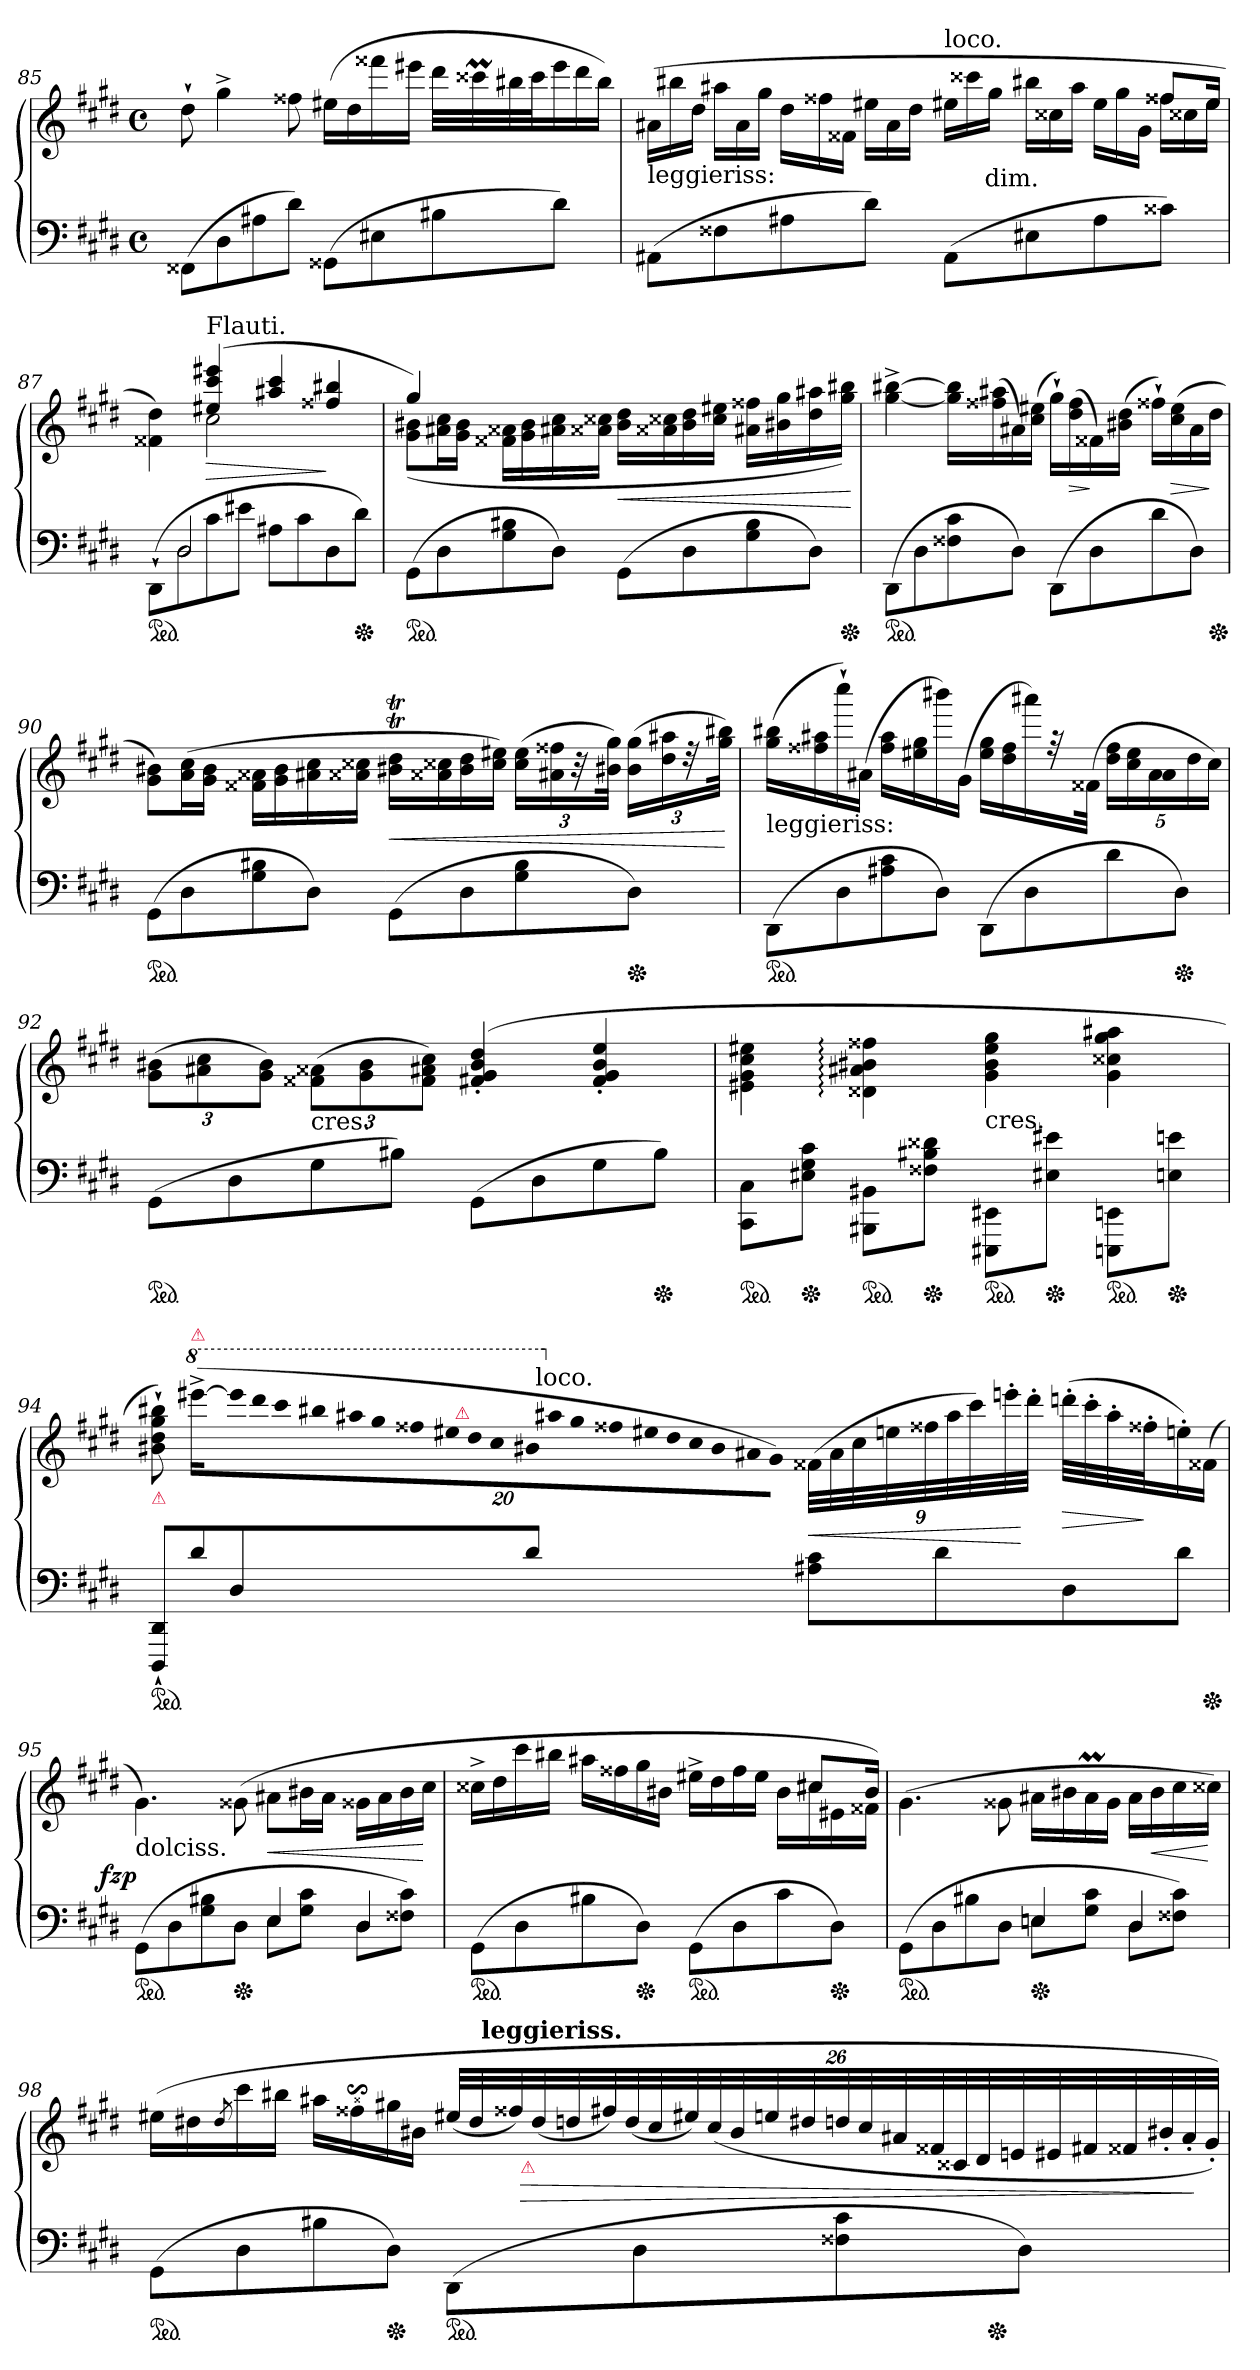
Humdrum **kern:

**kern	**kern	**dynam
*part1	*part1	*part1
*staff2	*staff1	*staff1/2
*clefF4	*clefG2	*
*k[f#c#g#d#]	*k[f#c#g#d#]	*
*E:	*E:	*
*M4/4	*M4/4	*
*met(c)	*met(c)	*
=85	=85	=85
(>8FF##XL	8dd#`	.
8D#	4gg#^	.
8A#X	.	.
8d#J)	8ff##X	.
(>8GG##XL	(>16ee#XLL	.
.	16dd#	.
8E#X	16fff##X	.
.	16eee#XJJ	.
8B#X	32ddd#LLL	.
.	32ccc##Xm	.
.	32bb#X	.
.	32ccc##J	.
*	*Xtuplet	*
8d#J)	24eee#	.
.	24ddd#	.
.	24bb#JJ)	.
=86	=86	=86
*	*8va	*
*	*^	*
!	!LO:TX:b:t=leggieriss&colon;	!	!
(>8AA#XL	2ryy	(>24aa#XLL	.
.	.	24bbb#X	.
.	.	24ddd#JJ	.
8F##X	.	24aaa#XLL	.
.	.	24aa#	.
.	.	24ggg#JJ	.
8A#X	.	24ddd#LL	.
.	.	24fff##X	.
.	.	24ff##XJJ	.
8d#J)	.	24eee#XLL	.
.	.	24aa#	.
.	.	24ddd#JJ	.
*	*X8va	*	*
!	!LO:TX:a:t=loco.	!	!
(>8AA#L	4ryy	24ee#XLL	.
.	.	24ccc##X	.
!	!	!LO:TX:c:t=dim.	!
.	.	24gg#JJ	.
8E#X	.	24bb#XLL	.
.	.	24cc##X	.
.	.	24aa#JJ	.
8A#	8ryy	24ee#LL	.
.	.	24gg#	.
.	.	24g#JJ	.
8c##XJ)	12ff##XL	24ff##XLL	.
.	.	24cc##X	.
.	24ee#Jk	24ee#JJ	.
=87	=87	=87	=87
*^	*	*	*
!LO:TX:a:color=crimson:t=⚠	!	!	!	!
*ped	*	*	*	*
8ryy	(>8DD#`L	4ryy	4f##X\ 4dd#\)	.
!	!LO:N:vis=2	!	!	!
2D#	8D#	.	.	.
!	!	!LO:TX:a:t=Flauti.	!	!
.	8c#	(>4ee#X! 4ccc#! 4eee#X!	2cc#	>
.	8e#XJ	.	.	.
.	8A#XL	4aa#X! 4ccc#!	.	.
8ryy	8c#	.	.	.
4ryy	8D#	4ff##X!/ 4bb#X!/	4ryy	]
*Xped	*	*	*	*
.	8d#J)	.	.	.
*v	*v	*	*	*
=88	=88	=88	=88
*ped	*	*	*
(>8GG#L	4gg#!)	(>8g# 8b#XL	.
8D#	.	16a#X 16cc#L	.
.	.	16g# 16b#JJ	.
8G# 8B#X	2.ryy	16f##X\ 16a##X\LL	.
.	.	16g# 16b#	.
8D#J)	.	16a#X 16cc#	.
.	.	16a##X 16cc##XJJ	.
(>8GG#L	.	16b# 16dd#LL	<
.	.	16a##X 16cc##X	.
8D#	.	16b# 16dd#	.
.	.	16cc## 16ee#XJJ	.
8G# 8B#	.	16a#X 16ff##XLL	.
.	.	16b#X 16gg#	.
8D#J)	.	16dd# 16aa#X	.
*Xped	*	*	*
.	.	16gg# 16bb#XJJ)	.
*	*v	*v	*
.	.	[
=89	=89	=89
*ped	*	*
(>8DD#\L	[4gg#^ [4bb#X^	.
8D#	.	.
8F##X 8c#	16gg#] 16bb#]LL	.
.	(>16ff##X 16aa#X	.
8D#J)	16a#X)	.
.	(>16cc# 16ee#XJJ	.
(>8DD#L	16gg#`LL)	.
.	(>16dd# 16ff##	>
8D#	16f##X)	]
.	(>16b#X 16dd#JJ	.
8d#	16ff##X`LL)	.
.	(>16cc# 16ee#	>
8D#J)	16a#	.
*Xped	*	*
.	16dd#JJ	]
=90	=90	=90
*ped	*	*
(>8GG#L	8g#\ 8b#X\L)	.
8D#	(>16a 16cc#L	.
.	16g# 16b#JJ	.
8G# 8B#X	16f##X\ 16a##X\LL	.
.	16g# 16b#	.
8D#J)	16a#X 16cc#	.
.	16a##X 16cc##XJJ	.
(>8GG#L	16b#XT 16dd#TLL	<
.	16a##X 16cc##X	.
8D#	16b# 16dd#	.
.	16cc## 16ee#XJJ)	.
*	*tuplet	*
8G# 8B#	(>24cc## 24ee#LL	.
.	24a#X 24ff##X	.
.	48r	.
.	48b#X 48gg#JJk)	.
*Xped	*	*
8D#J)	(>24b# 24gg#LL	.
.	24dd# 24aa#X	.
.	48rdd	.
.	48gg# 48bb#XJJk)	.
.	.	[
=91	=91	=91
*	*^	*
!	!LO:TX:b:t=leggieriss&colon;	!	!
*ped	*	*	*
(>8DD#\L	2ryy	(>16gg# 16bb#XLL	.
.	.	16ff##X 16aa#X	.
8D#	.	16cccc#`)	.
.	.	(>16a#XJJ	.
8A#X 8c#	.	16ff## 16aa#LL	.
.	.	16ee#X 16gg#	.
8D#J)	.	16bbb#X)	.
.	.	(>16g#JJ	.
(>8DD#L	4ryy	16ee# 16gg#LL	.
.	.	16dd# 16ff##	.
8D#	.	16aaa#X)	.
.	.	32r	.
.	.	(>32f##XJJk	.
*	*Xtuplet	*tuplet	*
8d#	10ryy	20dd# 20ff##LL	.
.	.	20cc# 20ee#	.
!	!LO:N:vis=4	!	!
.	10a#	20a#	.
*Xped	*	*	*
8D#J)	.	.	.
.	.	20dd#	.
.	20ryy	20cc#JJ)	.
*	*v	*v	*
=92	=92	=92
*ped	*	*
(>8GG#L	(>12g#\ 12b#X\L	.
.	12a#X 12cc#	.
8D#	.	.
.	12g# 12b#J)	.
!	!LO:TX:c:t=cres.	!
8G#	(>12f##X\ 12a##X\L	.
.	12g# 12b#	.
8B#XJ)	.	.
.	12f## 12a#X 12cc#J)	.
(>8GG#L	(>4f#X' 4g#' 4b#' 4dd#'	.
8D#	.	.
8G#	4f#'/ 4g#'/ 4b#'/ 4ee'/	.
*Xped	*	*
8B#J)	.	.
=93	=93	=93
*ped	*	*
8CC#\ 8C#\L	4e#X\ 4g#\ 4cc#\ 4ee#X\	.
*Xped	*	*
8E#X 8G# 8c#J	.	.
*ped	*	*
8BBB#X\ 8BB#X\L	4d##X:\ 4a#X:\ 4b#X:\ 4ff##X:\	.
*Xped	*	*
8F##X 8B#X 8d##XJ	.	.
!	!LO:TX:c:t=cres.	!
!LO:TX:b:color=crimson:t=⚠	!	!
*ped	*	*
8EEE#X\ 8EE#X\L	4g# 4b# 4ee# 4gg#	.
*Xped	*	*
8E#X 8e#XJ	.	.
!LO:TX:b:color=crimson:t=⚠	!	!
*ped	*	*
8EEEn\ 8EEn\L	4g# 4cc##X 4gg# 4aa#X	.
*Xped	*	*
8En 8enJ	.	.
=94	=94	=94
!	!LO:TX:b:color=crimson:t=⚠	!
!LO:TX:b:color=crimson:t=⚠	!	!
*ped	*	*
8DDD#` 8DD#`L	8b#X` 8dd#` 8gg#` 8bb#X`)	.
*	*8va	*
!	!LO:TX:a:color=crimson:t=⚠	!
!	!LO:N:vis=16	!
8d#	(>[8eeee#X^<LL	.
!	!LO:N:vis=32	!
8D#	80eeee#L]	.
!	!LO:N:vis=32	!
.	80dddd#	.
!	!LO:N:vis=32	!
.	80cccc#	.
!	!LO:N:vis=32	!
.	80bbb#X	.
!	!LO:N:vis=32	!
.	80aaa#X	.
!	!LO:N:vis=32	!
.	80ggg#	.
!	!LO:N:vis=32	!
.	80fff##X	.
!	!LO:N:vis=32	!
.	80eee#X	.
!	!LO:TX:a:color=crimson:t=⚠	!
!	!LO:N:vis=32	!
.	80ddd#	.
!	!LO:N:vis=32	!
.	80ccc#	.
!	!LO:N:vis=32	!
8d#J	80bb#X	.
*	*X8va	*
!	!LO:TX:a:t=loco.	!
!	!LO:N:vis=32	!
.	80aa#X	.
!	!LO:N:vis=32	!
.	80gg#	.
!	!LO:N:vis=32	!
.	80ff##X	.
!	!LO:N:vis=32	!
.	80ee#X	.
!	!LO:N:vis=32	!
.	80dd#	.
!	!LO:N:vis=32	!
.	80cc#	.
!	!LO:N:vis=32	!
.	80b#	.
!	!LO:N:vis=32	!
.	80a#X	.
!	!LO:N:vis=32	!
.	80g#JJJ)	.
8A#X 8c#L	(>36f##XLLL	<
.	36a#	.
.	36cc#	.
.	36een	.
.	36ff##X	.
8d#	.	.
.	36aa#	.
.	36ccc#)	.
.	36eeen'	.
.	36ddd#'JJJ	[
8D#	(>32dddn'LLL	>
.	32ccc#'	.
.	32aa#'	.
.	32ff##X'J	]
8d#J	16een')	.
*Xped	*	*
.	(>16f##XJJ	.
=95	=95	=95
*^	*	*
!	!	!LO:TX:b:t=dolciss.	!
!	!	!	!LO:DY:rj
!	!	!	!LO:DY:n=1:rj
*ped	*	*	*
2ryy	(>8GG#L	4.g#\)	fz p
.	8D#	.	.
.	8G# 8B#X	.	.
*Xped	*	*	*
.	8D#J	(>8g##X\	.
!	!	!	!LO:HP:n=1:b
4E	8EL	8a#X\L	< >
.	8G# 8c#J	16b#XL	]
.	.	16a#JJ	.
4D#	8D#L	16g##X\LL	.
.	.	16a#	.
.	8F##X 8c#J)	16b#	.
.	.	16cc#JJ	[
*v	*v	*	*
=96	=96	=96
*	*^	*
*ped	*	*	*
(>8GG#L	2ryy	16cc##X^<LL	.
.	.	16dd#	.
8D#	.	16ccc#	.
.	.	16bb#XJJ	.
8B#X	.	16aa#XLL	.
.	.	16ff##X	.
*Xped	*	*	*
8D#J)	.	16gg#	.
.	.	16b#XJJ	.
*ped	*	*	*
(>8GG#L	4ryy	16ee#X^<LL	.
.	.	16dd#	.
8D#	.	16ff##	.
.	.	16ee#JJ	.
8c#	16ryy	16b#LL	.
.	8cc#XL	16cc#X	.
*Xped	*	*	*
8D#J)	.	16e#X	.
.	16b#Jk)	16f##XJJ	.
*	*v	*v	*
=97	=97	=97
*^	*	*
*ped	*	*	*
2ryy	(>8GG#L	(>4.g#\	.
.	8D#	.	.
.	8B#X	.	.
.	8D#J	8g##X\	.
*Xped	*	*	*
4En	8EnL	16a#X\LL	.
.	.	16b#X	.
.	8G# 8c#J	16a#M	.
.	.	16g##JJ	.
4D#	8D#L	16a#LL	.
.	.	16b#	<
.	8F##X 8c#J)	16cc#	.
.	.	16cc##XJJ)	[
*v	*v	*	*
=98	=98	=98
*ped	*	*
(>8GG#L	(>16ee#XLL	.
.	16dd#X	.
.	8qdd#/	.
8D#	16ccc#	.
.	16bb#XJJ	.
8B#X	16aa#XLL	.
.	16ff##Xs$sS	.
*Xped	*	*
8D#J)	16gg#	.
.	16b#XJJ	.
*ped	*	*
(>8DD#\L	(>52ee#XLLL	.
.	52dd#	.
!	!LO:TX:a:B:t=leggieriss.	!
.	52ff##X)	.
!	!LO:TX:b:color=crimson:t=⚠	!
!	!	!LO:HP:b
.	(>52dd#	>
.	52ddn	.
.	52ff#X)	.
.	(>52dd	.
8D#	.	.
.	52cc#	.
.	52ee#X)	.
.	(>52cc#	.
.	52b#	.
.	52een	.
.	52dd#X	.
8F##X 8c#	52ddn	.
.	52cc#	.
.	52a#X	.
.	52f##X	.
.	52c##X	.
.	52d#	.
*Xped	*	*
.	52en	.
8D#J)	.	.
.	52e#X	.
.	52f#X	.
.	52f##X	.
.	52b#X'	.
.	52a#'	.
.	52g#'JJJ))	]
=	=	=
*-	*-	*-
